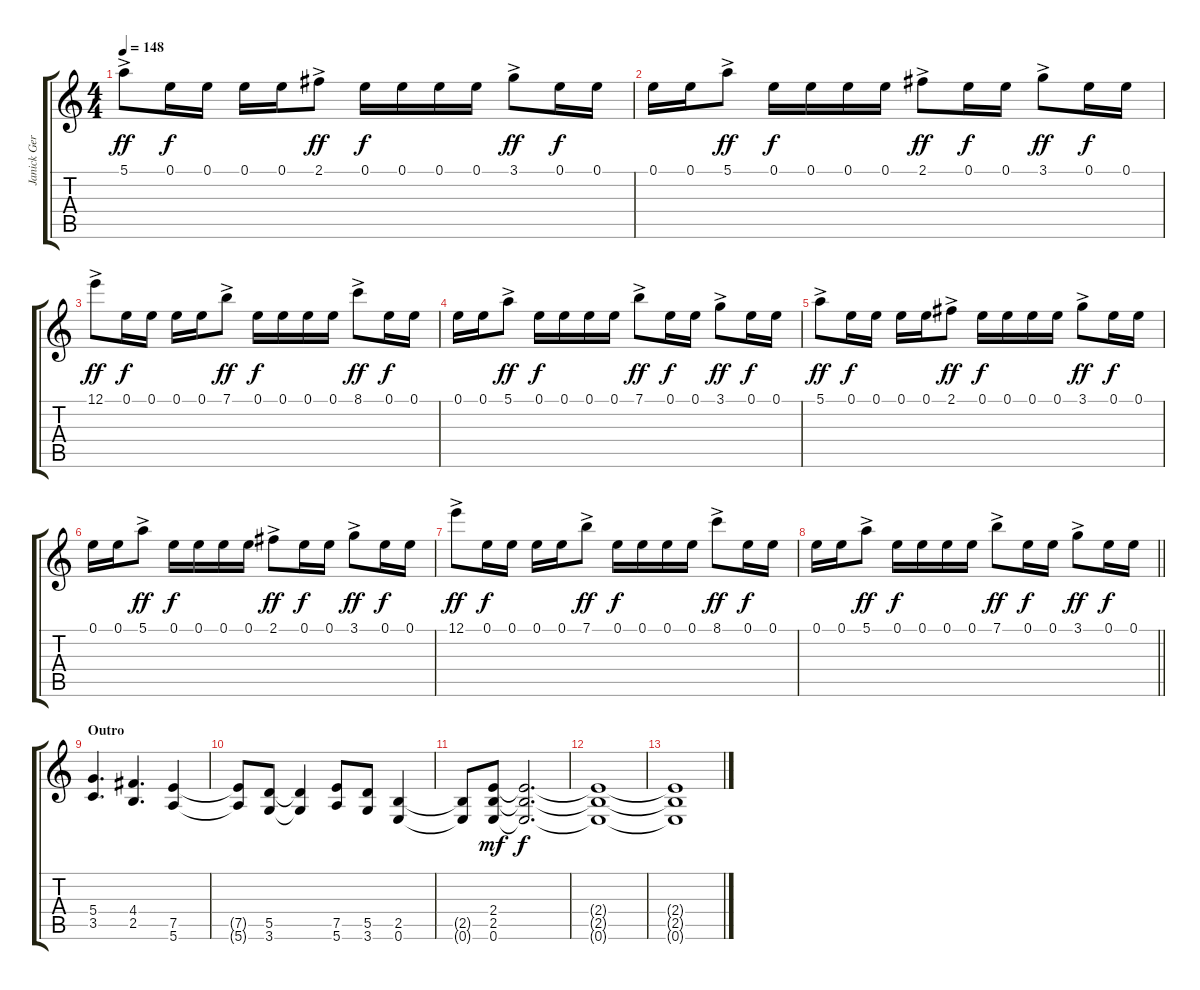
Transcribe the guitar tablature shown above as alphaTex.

\track ("Janick Gers" "Janick Ger") {instrument overdrivenguitar}
\staff {score tabs}
\tuning (E4 B3 G3 D3 A2 E2) {hide}
\ts (4 4)
\tempo 148
\clef g2
\ks c
5.1{ac}.8{dy ff} 0.1.16{dy f} 0.1.16 0.1.16 0.1.16 2.1{ac}.8{dy ff} 0.1.16{dy f} 0.1.16 0.1.16 0.1.16 3.1{ac}.8{dy ff} 0.1.16{dy f} 0.1.16 |
0.1.16 0.1.16 5.1{ac}.8{dy ff} 0.1.16{dy f} 0.1.16 0.1.16 0.1.16 2.1{ac}.8{dy ff} 0.1.16{dy f} 0.1.16 3.1{ac}.8{dy ff} 0.1.16{dy f} 0.1.16 |
12.1{ac}.8{dy ff} 0.1.16{dy f} 0.1.16 0.1.16 0.1.16 7.1{ac}.8{dy ff} 0.1.16{dy f} 0.1.16 0.1.16 0.1.16 8.1{ac}.8{dy ff} 0.1.16{dy f} 0.1.16 |
0.1.16 0.1.16 5.1{ac}.8{dy ff} 0.1.16{dy f} 0.1.16 0.1.16 0.1.16 7.1{ac}.8{dy ff} 0.1.16{dy f} 0.1.16 3.1{ac}.8{dy ff} 0.1.16{dy f} 0.1.16 |
5.1{ac}.8{dy ff} 0.1.16{dy f} 0.1.16 0.1.16 0.1.16 2.1{ac}.8{dy ff} 0.1.16{dy f} 0.1.16 0.1.16 0.1.16 3.1{ac}.8{dy ff} 0.1.16{dy f} 0.1.16 |
0.1.16 0.1.16 5.1{ac}.8{dy ff} 0.1.16{dy f} 0.1.16 0.1.16 0.1.16 2.1{ac}.8{dy ff} 0.1.16{dy f} 0.1.16 3.1{ac}.8{dy ff} 0.1.16{dy f} 0.1.16 |
12.1{ac}.8{dy ff} 0.1.16{dy f} 0.1.16 0.1.16 0.1.16 7.1{ac}.8{dy ff} 0.1.16{dy f} 0.1.16 0.1.16 0.1.16 8.1{ac}.8{dy ff} 0.1.16{dy f} 0.1.16 |
\barLineRight lightlight
0.1.16 0.1.16 5.1{ac}.8{dy ff} 0.1.16{dy f} 0.1.16 0.1.16 0.1.16 7.1{ac}.8{dy ff} 0.1.16{dy f} 0.1.16 3.1{ac}.8{dy ff} 0.1.16{dy f} 0.1.16 |
\section ("" "Outro")
(5.4 3.5).4{d} (4.4 2.5).4{d} (7.5 5.6).4 |
(7.5{t} 5.6{t}).8 (5.5 3.6).8 (5.5{t} 3.6{t}).4 (7.5 5.6).8 (5.5 3.6).8 (2.5 0.6).4 |
(2.5{t} 0.6{t}).8 (2.4 2.5 0.6).8{dy mf} (2.4{t} 2.5{t} 0.6{t}).2{d dy f} |
(2.4{t} 2.5{t} 0.6{t}).1 |
(2.4{t} 2.5{t} 0.6{t}).1
